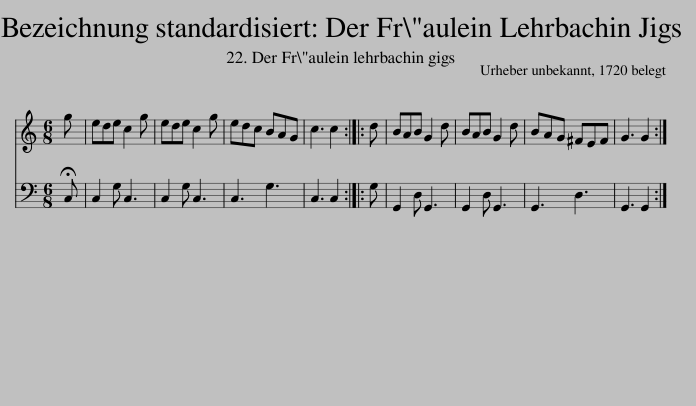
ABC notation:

X:1
%%score 1 2
L:1/8
M:6/8
I:linebreak $
K:C
V:1 treble
V:2 bass
V:1
 g | ede c2 g | ede c2 g | edc BAG | c3 c2 :: %5
 d | BAB G2 d | BAB G2 d | BAG ^FEF | G3 G2 :| %10
V:2
 !fermata!C, | C,2 G, C,3 | C,2 G, C,3 | C,3 G,3 | C,3 C,2 :: %5
 G, | G,,2 D, G,,3 | G,,2 D, G,,3 | G,,3 D,3 | G,,3 G,,2 :| %10
